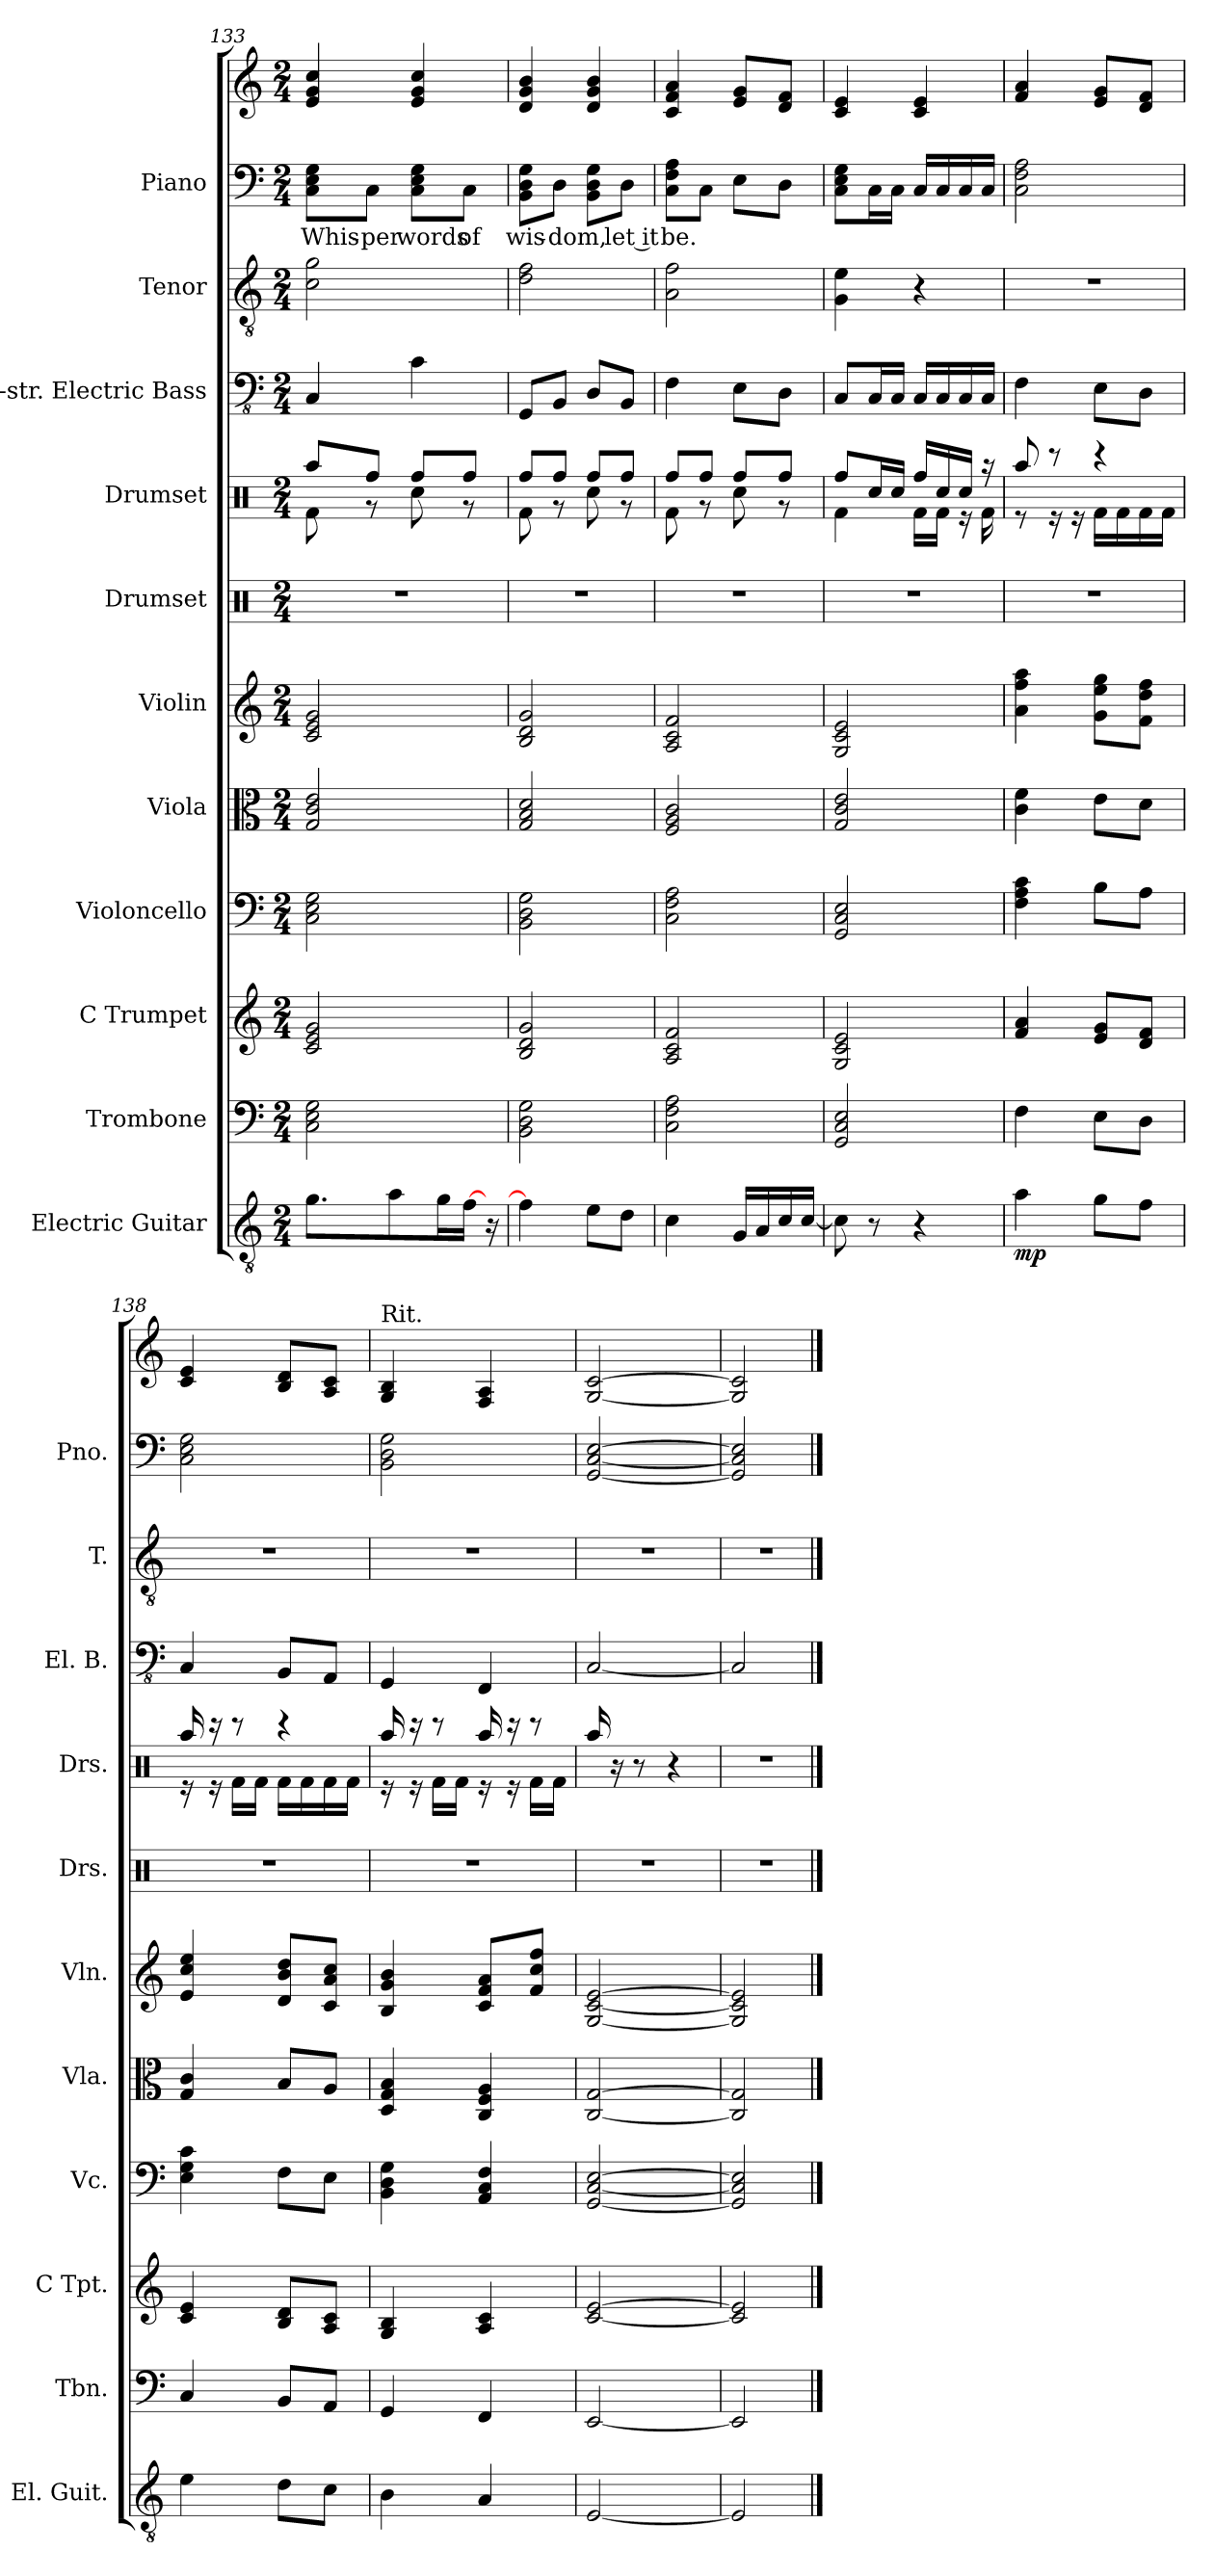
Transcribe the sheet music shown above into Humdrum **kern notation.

**kern	**dynam	**kern	**kern	**kern	**kern	**kern	**kern	**kern	**kern	**kern	**kern	**text	**kern
*part11	*part11	*part10	*part9	*part8	*part7	*part6	*part5	*part4	*part3	*part2	*part1	*part1	*part1
*staff12	*staff12	*staff11	*staff10	*staff9	*staff8	*staff7	*staff6	*staff5	*staff4	*staff3	*staff2	*staff2	*staff1
*I"Electric Guitar	*	*I"Trombone	*I"C Trumpet	*I"Violoncello	*I"Viola	*I"Violin	*I"Drumset	*I"Drumset	*I"5-str. Electric Bass	*I"Tenor	*I"Piano	*	*
*I'El. Guit.	*	*I'Tbn.	*I'C Tpt.	*I'Vc.	*I'Vla.	*I'Vln.	*I'Drs.	*I'Drs.	*I'El. B.	*I'T.	*I'Pno.	*	*
*clefGv2	*	*clefF4	*clefG2	*clefF4	*clefC3	*clefG2	*clefX	*clefX	*clefFv4	*clefGv2	*clefF4	*	*clefG2
*k[]	*	*k[]	*k[]	*k[]	*k[]	*k[]	*k[]	*k[]	*k[]	*k[]	*k[]	*	*k[]
*M2/4	*	*M2/4	*M2/4	*M2/4	*M2/4	*M2/4	*M2/4	*M2/4	*M2/4	*M2/4	*M2/4	*	*M2/4
=133	=133	=133	=133	=133	=133	=133	=133	=133	=133	=133	=133	=133	=133
*	*	*	*	*	*	*	*	*^	*	*	*	*	*
8.g\L	.	2C\ 2E\ 2G\	2c/ 2e/ 2g/	2C\ 2E\ 2G\	2G/ 2c/ 2e/	2c/ 2e/ 2g/	2r	8Raa/L	8Rf\	4CC/	2c\ 2g\	8C\ 8E\ 8G\L	Whis-	4e/ 4g/ 4cc/
.	.	.	.	.	.	.	.	8Rff/J	8r	.	.	8C\J	-per	.
8a\	.	.	.	.	.	.	.	.	.	.	.	.	.	.
.	.	.	.	.	.	.	.	8Rff/L	8Rcc\	4C\	.	8C\ 8E\ 8G\L	words	4e/ 4g/ 4cc/
16g\L	.	.	.	.	.	.	.	.	.	.	.	.	.	.
[16f\JJ	.	.	.	.	.	.	.	8Rff/J	8r	.	.	8C\J	of	.
16r	.	.	.	.	.	.	.	.	.	.	.	.	.	.
=134	=134	=134	=134	=134	=134	=134	=134	=134	=134	=134	=134	=134	=134	=134
4f\]	.	2BB\ 2D\ 2G\	2B/ 2d/ 2g/	2BB\ 2D\ 2G\	2G/ 2B/ 2d/	2B/ 2d/ 2g/	2r	8Rff/L	8Rf\	8GGG/L	2d\ 2f\	8BB\ 8D\ 8G\L	wis-	4d/ 4g/ 4b/
.	.	.	.	.	.	.	.	8Rff/J	8r	8BBB/J	.	8D\J	-dom,	.
8e\L	.	.	.	.	.	.	.	8Rff/L	8Rcc\	8DD/L	.	8BB\ 8D\ 8G\L	.	4d/ 4g/ 4b/
8d\J	.	.	.	.	.	.	.	8Rff/J	8r	8BBB/J	.	8D\J	let it	.
=135	=135	=135	=135	=135	=135	=135	=135	=135	=135	=135	=135	=135	=135	=135
4c\	.	2C\ 2F\ 2A\	2A/ 2c/ 2f/	2C\ 2F\ 2A\	2F/ 2A/ 2c/	2A/ 2c/ 2f/	2r	8Rff/L	8Rf\	4FF\	2A\ 2f\	8C\ 8F\ 8A\L	be.	4c/ 4f/ 4a/
.	.	.	.	.	.	.	.	8Rff/J	8r	.	.	8C\J	.	.
16G/LL	.	.	.	.	.	.	.	8Rff/L	8Rcc\	8EE\L	.	8E\L	.	8e/ 8g/L
16A/	.	.	.	.	.	.	.	.	.	.	.	.	.	.
16c/	.	.	.	.	.	.	.	8Rff/J	8r	8DD\J	.	8D\J	.	8d/ 8f/J
[16c/JJ	.	.	.	.	.	.	.	.	.	.	.	.	.	.
!!LO:PB:g=z
=136	=136	=136	=136	=136	=136	=136	=136	=136	=136	=136	=136	=136	=136	=136
8c\]	.	2GG/ 2C/ 2E/	2G/ 2c/ 2e/	2GG/ 2C/ 2E/	2G/ 2c/ 2e/	2G/ 2c/ 2e/	2r	8Rff/L	4Rf\	8CC/L	4G\ 4e\	8C\ 8E\ 8G\L	.	4c/ 4e/
8r	.	.	.	.	.	.	.	16Rcc/L	.	16CC/L	.	16C\L	.	.
.	.	.	.	.	.	.	.	16Rcc/JJ	.	16CC/JJ	.	16C\JJ	.	.
4r	.	.	.	.	.	.	.	16Rff/LL	16Rf\LL	16CC/LL	4r	16C/LL	.	4c/ 4e/
.	.	.	.	.	.	.	.	16Rcc/	16Rf\JJ	16CC/	.	16C/	.	.
.	.	.	.	.	.	.	.	16Rcc/JJ	16r	16CC/	.	16C/	.	.
.	.	.	.	.	.	.	.	16r	16Rf\	16CC/JJ	.	16C/JJ	.	.
=137	=137	=137	=137	=137	=137	=137	=137	=137	=137	=137	=137	=137	=137	=137
!	!LO:DY:b	!	!	!	!	!	!	!	!	!	!	!	!	!
4a\	mp	4F\	4f/ 4a/	4F\ 4A\ 4c\	4c\ 4f\	4a\ 4ff\ 4aa\	2r	8Raa/	8r	4FF\	2r	2C\ 2F\ 2A\	.	4f/ 4a/
.	.	.	.	.	.	.	.	8r	16r	.	.	.	.	.
.	.	.	.	.	.	.	.	.	16r	.	.	.	.	.
8g\L	.	8E\L	8e/ 8g/L	8B\L	8e\L	8g\ 8ee\ 8gg\L	.	4r	16Rf\LL	8EE\L	.	.	.	8e/ 8g/L
.	.	.	.	.	.	.	.	.	16Rf\	.	.	.	.	.
8f\J	.	8D\J	8d/ 8f/J	8A\J	8d\J	8f\ 8dd\ 8ff\J	.	.	16Rf\	8DD\J	.	.	.	8d/ 8f/J
.	.	.	.	.	.	.	.	.	16Rf\JJ	.	.	.	.	.
=138	=138	=138	=138	=138	=138	=138	=138	=138	=138	=138	=138	=138	=138	=138
4e\	.	4C/	4c/ 4e/	4E\ 4G\ 4c\	4G/ 4c/	4e/ 4cc/ 4ee/	2r	16Raa/	16r	4CC/	2r	2C\ 2E\ 2G\	.	4c/ 4e/
.	.	.	.	.	.	.	.	16r	16r	.	.	.	.	.
.	.	.	.	.	.	.	.	8r	16Rf\LL	.	.	.	.	.
.	.	.	.	.	.	.	.	.	16Rf\JJ	.	.	.	.	.
8d\L	.	8BB/L	8B/ 8d/L	8F\L	8B/L	8d/ 8b/ 8dd/L	.	4r	16Rf\LL	8BBB/L	.	.	.	8B/ 8d/L
.	.	.	.	.	.	.	.	.	16Rf\	.	.	.	.	.
8c\J	.	8AA/J	8A/ 8c/J	8E\J	8A/J	8c/ 8a/ 8cc/J	.	.	16Rf\	8AAA/J	.	.	.	8A/ 8c/J
.	.	.	.	.	.	.	.	.	16Rf\JJ	.	.	.	.	.
=139	=139	=139	=139	=139	=139	=139	=139	=139	=139	=139	=139	=139	=139	=139
*	*	*	*	*	*	*	*	*	*	*	*	*	*	*MM64
!	!	!	!	!	!	!	!	!	!	!	!	!	!	!LO:TX:a:t=Rit.
4B\	.	4GG/	4G/ 4B/	4BB\ 4D\ 4G\	4D/ 4G/ 4B/	4B/ 4g/ 4b/	2r	16Raa/	16r	4GGG/	2r	2BB\ 2D\ 2G\	.	4G/ 4B/
.	.	.	.	.	.	.	.	16r	16r	.	.	.	.	.
.	.	.	.	.	.	.	.	8r	16Rf\LL	.	.	.	.	.
.	.	.	.	.	.	.	.	.	16Rf\JJ	.	.	.	.	.
*	*	*	*	*	*	*	*	*	*	*	*	*	*	*MM58
4A/	.	4FF/	4A/ 4c/	4AA/ 4C/ 4F/	4C/ 4F/ 4A/	8c/ 8f/ 8a/L	.	16Raa/	16r	4FFF/	.	.	.	4F/ 4A/
.	.	.	.	.	.	.	.	16r	16r	.	.	.	.	.
.	.	.	.	.	.	8f/ 8cc/ 8ff/J	.	8r	16Rf\LL	.	.	.	.	.
.	.	.	.	.	.	.	.	.	16Rf\JJ	.	.	.	.	.
*	*	*	*	*	*	*	*	*v	*v	*	*	*	*	*
=140	=140	=140	=140	=140	=140	=140	=140	=140	=140	=140	=140	=140	=140
*	*	*	*	*	*	*	*	*	*	*	*	*	*MM58
[2E/	.	[2EE/	[2c/ [2e/	[2GG/ [2C/ [2E/	[2C/ [2G/	[2G/ [2c/ [2e/	2r	16Raa/	[2CC/	2r	[2GG/ [2C/ [2E/	.	[2G/ [2c/
.	.	.	.	.	.	.	.	16r	.	.	.	.	.
.	.	.	.	.	.	.	.	8r	.	.	.	.	.
.	.	.	.	.	.	.	.	4r	.	.	.	.	.
!!LO:PB:g=z
=141	=141	=141	=141	=141	=141	=141	=141	=141	=141	=141	=141	=141	=141
2E/]	.	2EE/]	2c/] 2e/]	2GG/] 2C/] 2E/]	2C/] 2G/]	2G/] 2c/] 2e/]	2r	2r	2CC/]	2r	2GG/] 2C/] 2E/]	.	2G/] 2c/]
==	==	==	==	==	==	==	==	==	==	==	==	==	==
*-	*-	*-	*-	*-	*-	*-	*-	*-	*-	*-	*-	*-	*-
